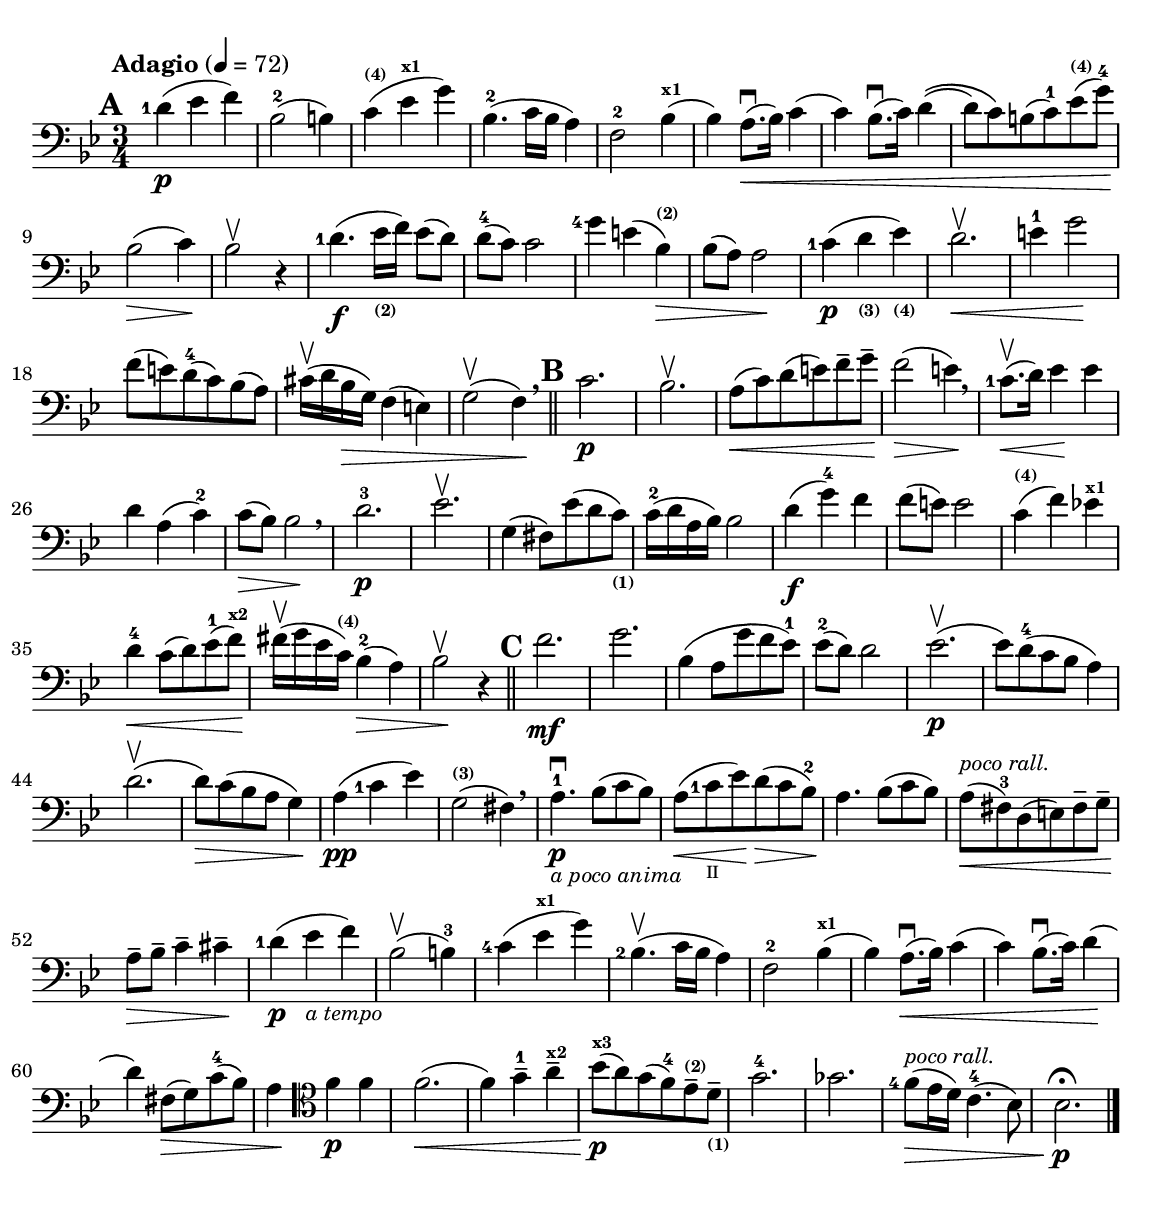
#(set-global-staff-size 21)

\version "2.18.2"

\header {
  title    = ""
  composer = ""
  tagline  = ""
}

\language "italiano"

% iPad Pro 12.9

\paper {
  paper-width  = 195\mm
  paper-height = 260\mm
  indent = #0
  line-width = #184
  print-page-number = ##f
  ragged-last-bottom = ##t
  ragged-bottom = ##f
%  ragged-last = ##t
}

allongerUne = \markup {
  \center-column {
    \combine
    \draw-line #'(-2 . 0)
    \arrow-head #X #RIGHT ##f
  }
}

\score {
  \new Staff
%  \with {instrumentName = #"Cello "}
  {
    \set fingeringOrientations = #'(left)
    \override Hairpin.to-barline = ##f
    \tempo "Adagio" 4 = 72
    \time 3/4
    \key sib \major
    \clef "bass"
    \set fingeringOrientations = #'(left)

    \mark \default
    <re'-1>4\p( mib'4 fa'4)                                               % 1
    sib2-2( si!4)                                                         % 2
    do'4^\markup{\bold\teeny (4)}(
    mib'4^\markup{\bold\teeny x1} sol'4)                                  % 3
    sib4.-2( do'16 sib16 la4)                                             % 4
    fa2-2 sib4^\markup{\bold\teeny x1}(                                   % 5
    sib4) la8.\downbow(\< sib16) do'4(                                    % 6
    do'4) sib8.\downbow( do'16) re'4\((                                   % 7
    re'8) do'8\) si!8( do'8-1) mib'8^\markup{\bold\teeny (4)}(
    sol'8-4)\!                                                            % 8
    sib2\>( do'4)\!                                                       % 9
    sib2\upbow r4                                                         % 10
    <re'-1>4.\f( mib'16_\markup{\bold\teeny (2)} fa'16) mib'8( re'8)      % 11
    re'8-4( do'8) do'2                                                    % 12
    <sol'-4>4 mi'!4( sib4^\markup{\bold\teeny (2)})\>                     % 13
    sib8( la8) la2\!                                                      % 14
    <do'-1>4\p( re'4_\markup{\bold\teeny (3)}
    mib'4_\markup{\bold\teeny (4)})                                       % 15
    re'2.\upbow\<                                                         % 16
    mi'4-1 sol'2\!                                                        % 17
    fa'8( mi'!8) re'8-4(do'8) sib8(la8)                                   % 18
    dod'16\upbow( re'16 sib16\> sol16) fa4( mi4)                          % 19
    sol2\upbow( fa4)\! \breathe                                           % 20
    \bar "||"
    \mark \default
    do'2.\p                                                               % 21
    sib2.\upbow                                                           % 22
    la8\<(do'8) re'8(mi'8) fa'8-- sol'8--\!                               % 23
    fa'2\>( mi'4)\! \breathe                                              % 24
    <do'-1>8.\upbow\<(re'16) mib'4\! mib'4                                % 25
    re'4 la4( do'4-2)                                                     % 26
    do'8\>( sib8) sib2\! \breathe                                         % 27
    re'2.-3\p                                                             % 28
    mib'2.\upbow                                                          % 29
    sol4( fad8) mib'8( re'8
    do'8)_\markup{\bold\teeny (1)}                                        % 30
    do'16-2( re'16 la16 sib16) sib2                                       % 31
    re'4\f( sol'4-4) fa'4                                                 % 32
    fa'8( mi'8) mi'2                                                      % 33
    do'4^\markup{\bold\teeny (4)}( fa'4) mib'!4^\markup{\bold\teeny x1}   % 34
    re'4-4\< do'8( re'8) mib'8-1( fa'8)\!^\markup{\bold\teeny x2}         % 35
    fad'16\upbow( sol'16 mib'16
    do'16)^\markup{\bold\teeny (4)} sib4-2(\> la4)                        % 36
    sib2\!\upbow r4                                                       % 37
    \bar "||"
    \mark \default
    fa'2.\mf                                                              % 38
    sol'2.                                                                % 39
    sib4( la8 sol'8 fa'8 mib'8-1)                                         % 40
    mib'8-2( re'8) re'2                                                   % 41
    mib'2.\p\upbow(                                                       % 42
    mib'8) re'8-4( do'8 sib8 la4)                                         % 43
    re'2.\upbow(                                                          % 44
    re'8)\> do'8( sib8 la8 sol4)\!                                        % 45
    la4\pp( <do'-1>4 mib'4)                                               % 46
    sol2(^\markup{\bold\teeny (3)} fad4) \breathe                         % 47
    la4.-1\downbow\p_\markup{\small\italic "a poco anima"}
    sib8( do'8 sib8)                                                      % 48
    la8(\< <do'-1>8_\markup{\teeny II} mib'8)\!
    re'8\>( do'8 sib8-2)\!                                                % 49
    la4. sib8( do'8 sib8)                                                 % 50
    la8^\markup{\small\italic "poco rall."}\<( fad8-3) re8( mi8)
    fad8-- sol8--\!                                                       % 51
    la8--\> sib8-- do'4-- dod'4--\!                                       % 52
    <re'-1>4\p( mib'4_\markup{\small\italic "a tempo"} fa'4)              % 53
    sib2\upbow( si4-3)                                                    % 54
    <do'-4>4( mib'4^\markup{\bold\teeny x1} sol'4)                        % 55
    <sib-2>4.\upbow( do'16 sib16 la4)                                     % 56
    fa2-2 sib4^\markup{\bold\teeny x1}(                                   % 57
    sib4) la8.\downbow(\< sib16) do'4(                                    % 58
    do'4) sib8.\downbow( do'16) re'4\!(                                   % 59
    re'4) fad8\>( sol8) do'8-4( sib8)                                     % 60
    la4\!
    \clef "tenor"
    fa'4\p fa'4                                                           % 61
    fa'2.\<(                                                              % 62
    fa'4) sol'4-1-- la'4--^\markup{\bold\teeny x2}                        % 63
    sib'8\p\!(^\markup{\bold\teeny x3} la'8)
    sol'8( fa'8-4) mib'8--^\markup{\bold\teeny (2)}
    re'8--_\markup{\bold\teeny (1)}                                       % 64
    sol'2.-4                                                              % 65
    solb'2.                                                               % 66
    <fa'-4>8\>(^\markup{\small\italic "poco rall."}
    mib'16 re'16) do'4.-4( sib8)                                          % 67
    sib2.\fermata\!\p                                                     % 68
    \bar "|."
  }
}